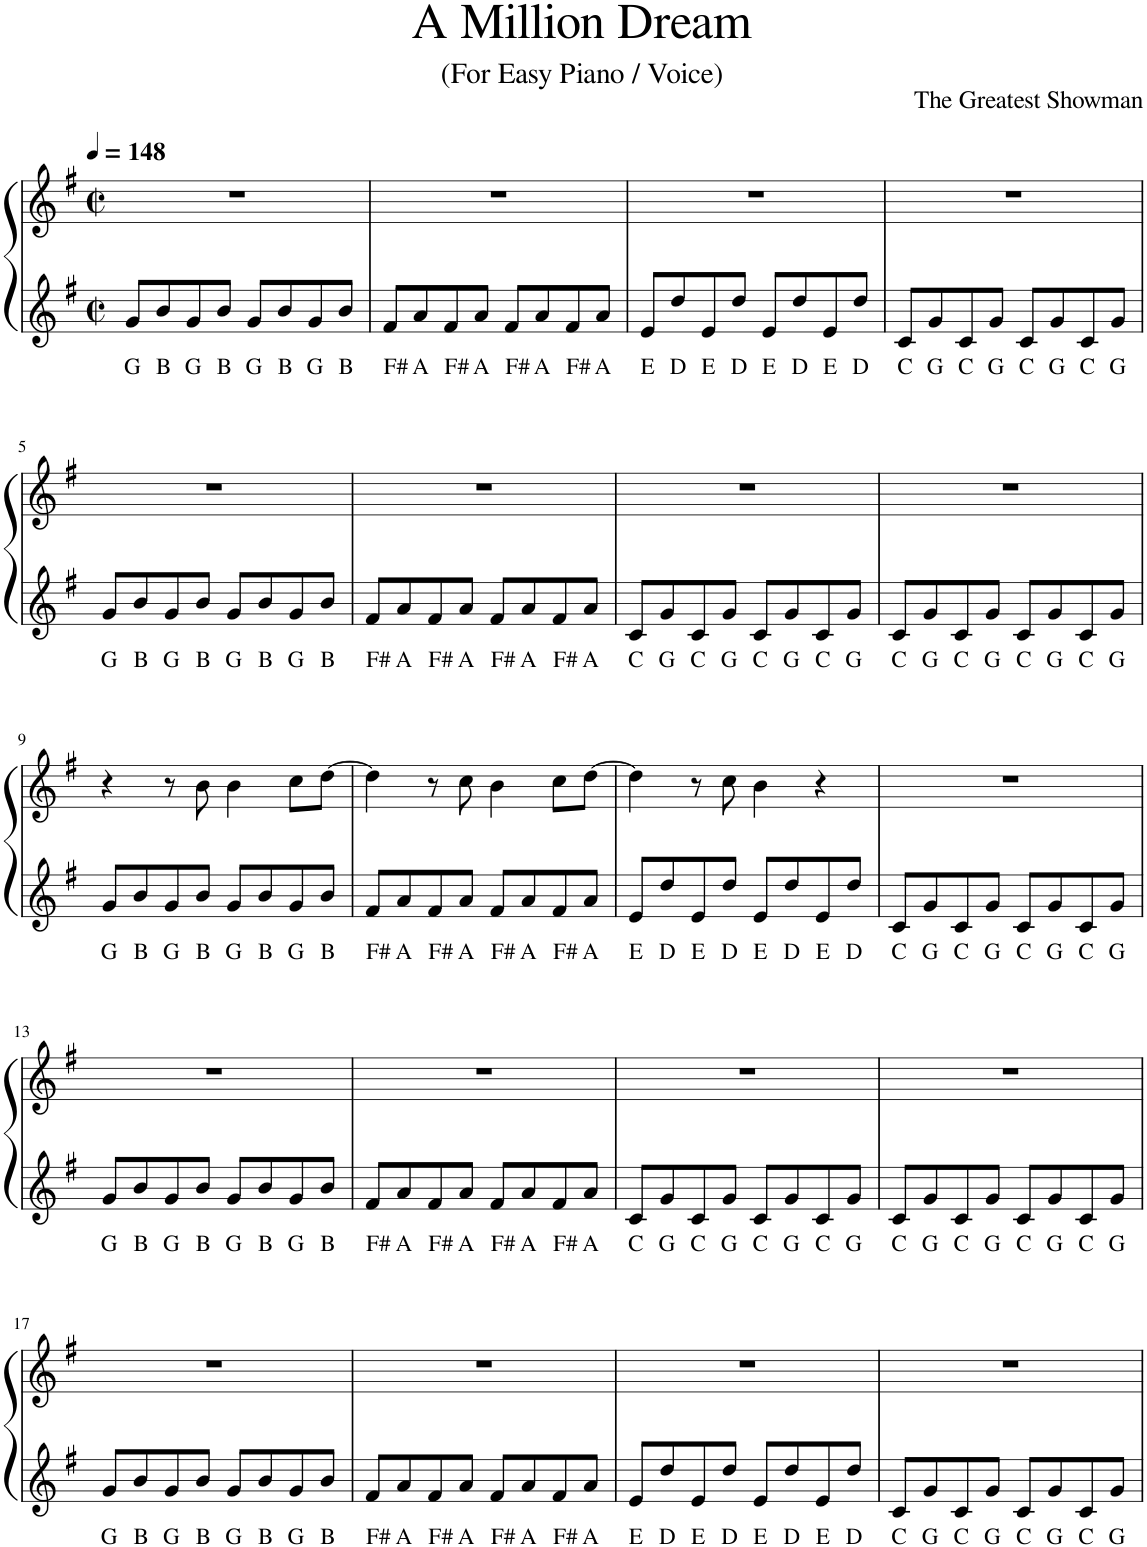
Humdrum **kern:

**kern	**text	**kern
*part1	*part1	*part1
*staff2	*staff2	*staff1
*I"Piano	*	*
*I'Pno.	*	*
*clefG2	*	*clefG2
*k[f#]	*	*k[f#]
*M2/2	*	*M2/2
*met(c|)	*	*met(c|)
*MM148	*	*MM148
=1	=1	=1
!	!LO:LY:b	!
8g/L	G	1r
!	!LO:LY:b	!
8b/	B	.
!	!LO:LY:b	!
8g/	G	.
!	!LO:LY:b	!
8b/J	B	.
!	!LO:LY:b	!
8g/L	G	.
!	!LO:LY:b	!
8b/	B	.
!	!LO:LY:b	!
8g/	G	.
!	!LO:LY:b	!
8b/J	B	.
=2	=2	=2
!	!LO:LY:b	!
8f#/L	F#	1r
!	!LO:LY:b	!
8a/	A	.
!	!LO:LY:b	!
8f#/	F#	.
!	!LO:LY:b	!
8a/J	A	.
!	!LO:LY:b	!
8f#/L	F#	.
!	!LO:LY:b	!
8a/	A	.
!	!LO:LY:b	!
8f#/	F#	.
!	!LO:LY:b	!
8a/J	A	.
=3	=3	=3
!	!LO:LY:b	!
8e/L	E	1r
!	!LO:LY:b	!
8dd/	D	.
!	!LO:LY:b	!
8e/	E	.
!	!LO:LY:b	!
8dd/J	D	.
!	!LO:LY:b	!
8e/L	E	.
!	!LO:LY:b	!
8dd/	D	.
!	!LO:LY:b	!
8e/	E	.
!	!LO:LY:b	!
8dd/J	D	.
=4	=4	=4
!	!LO:LY:b	!
8c/L	C	1r
!	!LO:LY:b	!
8g/	G	.
!	!LO:LY:b	!
8c/	C	.
!	!LO:LY:b	!
8g/J	G	.
!	!LO:LY:b	!
8c/L	C	.
!	!LO:LY:b	!
8g/	G	.
!	!LO:LY:b	!
8c/	C	.
!	!LO:LY:b	!
8g/J	G	.
!!LO:LB:g=z
=5	=5	=5
!	!LO:LY:b	!
8g/L	G	1r
!	!LO:LY:b	!
8b/	B	.
!	!LO:LY:b	!
8g/	G	.
!	!LO:LY:b	!
8b/J	B	.
!	!LO:LY:b	!
8g/L	G	.
!	!LO:LY:b	!
8b/	B	.
!	!LO:LY:b	!
8g/	G	.
!	!LO:LY:b	!
8b/J	B	.
=6	=6	=6
!	!LO:LY:b	!
8f#/L	F#	1r
!	!LO:LY:b	!
8a/	A	.
!	!LO:LY:b	!
8f#/	F#	.
!	!LO:LY:b	!
8a/J	A	.
!	!LO:LY:b	!
8f#/L	F#	.
!	!LO:LY:b	!
8a/	A	.
!	!LO:LY:b	!
8f#/	F#	.
!	!LO:LY:b	!
8a/J	A	.
=7	=7	=7
!	!LO:LY:b	!
8c/L	C	1r
!	!LO:LY:b	!
8g/	G	.
!	!LO:LY:b	!
8c/	C	.
!	!LO:LY:b	!
8g/J	G	.
!	!LO:LY:b	!
8c/L	C	.
!	!LO:LY:b	!
8g/	G	.
!	!LO:LY:b	!
8c/	C	.
!	!LO:LY:b	!
8g/J	G	.
=8	=8	=8
!	!LO:LY:b	!
8c/L	C	1r
!	!LO:LY:b	!
8g/	G	.
!	!LO:LY:b	!
8c/	C	.
!	!LO:LY:b	!
8g/J	G	.
!	!LO:LY:b	!
8c/L	C	.
!	!LO:LY:b	!
8g/	G	.
!	!LO:LY:b	!
8c/	C	.
!	!LO:LY:b	!
8g/J	G	.
!!LO:LB:g=z
=9	=9	=9
!	!LO:LY:b	!
8g/L	G	4r
!	!LO:LY:b	!
8b/	B	.
!	!LO:LY:b	!
8g/	G	8r
!	!LO:LY:b	!
8b/J	B	8b\
!	!LO:LY:b	!
8g/L	G	4b\
!	!LO:LY:b	!
8b/	B	.
!	!LO:LY:b	!
8g/	G	8cc\L
!	!LO:LY:b	!
8b/J	B	[8dd\J
=10	=10	=10
!	!LO:LY:b	!
8f#/L	F#	4dd\]
!	!LO:LY:b	!
8a/	A	.
!	!LO:LY:b	!
8f#/	F#	8r
!	!LO:LY:b	!
8a/J	A	8cc\
!	!LO:LY:b	!
8f#/L	F#	4b\
!	!LO:LY:b	!
8a/	A	.
!	!LO:LY:b	!
8f#/	F#	8cc\L
!	!LO:LY:b	!
8a/J	A	[8dd\J
=11	=11	=11
!	!LO:LY:b	!
8e/L	E	4dd\]
!	!LO:LY:b	!
8dd/	D	.
!	!LO:LY:b	!
8e/	E	8r
!	!LO:LY:b	!
8dd/J	D	8cc\
!	!LO:LY:b	!
8e/L	E	4b\
!	!LO:LY:b	!
8dd/	D	.
!	!LO:LY:b	!
8e/	E	4r
!	!LO:LY:b	!
8dd/J	D	.
=12	=12	=12
!	!LO:LY:b	!
8c/L	C	1r
!	!LO:LY:b	!
8g/	G	.
!	!LO:LY:b	!
8c/	C	.
!	!LO:LY:b	!
8g/J	G	.
!	!LO:LY:b	!
8c/L	C	.
!	!LO:LY:b	!
8g/	G	.
!	!LO:LY:b	!
8c/	C	.
!	!LO:LY:b	!
8g/J	G	.
!!LO:LB:g=z
=13	=13	=13
!	!LO:LY:b	!
8g/L	G	1r
!	!LO:LY:b	!
8b/	B	.
!	!LO:LY:b	!
8g/	G	.
!	!LO:LY:b	!
8b/J	B	.
!	!LO:LY:b	!
8g/L	G	.
!	!LO:LY:b	!
8b/	B	.
!	!LO:LY:b	!
8g/	G	.
!	!LO:LY:b	!
8b/J	B	.
=14	=14	=14
!	!LO:LY:b	!
8f#/L	F#	1r
!	!LO:LY:b	!
8a/	A	.
!	!LO:LY:b	!
8f#/	F#	.
!	!LO:LY:b	!
8a/J	A	.
!	!LO:LY:b	!
8f#/L	F#	.
!	!LO:LY:b	!
8a/	A	.
!	!LO:LY:b	!
8f#/	F#	.
!	!LO:LY:b	!
8a/J	A	.
=15	=15	=15
!	!LO:LY:b	!
8c/L	C	1r
!	!LO:LY:b	!
8g/	G	.
!	!LO:LY:b	!
8c/	C	.
!	!LO:LY:b	!
8g/J	G	.
!	!LO:LY:b	!
8c/L	C	.
!	!LO:LY:b	!
8g/	G	.
!	!LO:LY:b	!
8c/	C	.
!	!LO:LY:b	!
8g/J	G	.
=16	=16	=16
!	!LO:LY:b	!
8c/L	C	1r
!	!LO:LY:b	!
8g/	G	.
!	!LO:LY:b	!
8c/	C	.
!	!LO:LY:b	!
8g/J	G	.
!	!LO:LY:b	!
8c/L	C	.
!	!LO:LY:b	!
8g/	G	.
!	!LO:LY:b	!
8c/	C	.
!	!LO:LY:b	!
8g/J	G	.
!!LO:LB:g=z
=17	=17	=17
!	!LO:LY:b	!
8g/L	G	1r
!	!LO:LY:b	!
8b/	B	.
!	!LO:LY:b	!
8g/	G	.
!	!LO:LY:b	!
8b/J	B	.
!	!LO:LY:b	!
8g/L	G	.
!	!LO:LY:b	!
8b/	B	.
!	!LO:LY:b	!
8g/	G	.
!	!LO:LY:b	!
8b/J	B	.
=18	=18	=18
!	!LO:LY:b	!
8f#/L	F#	1r
!	!LO:LY:b	!
8a/	A	.
!	!LO:LY:b	!
8f#/	F#	.
!	!LO:LY:b	!
8a/J	A	.
!	!LO:LY:b	!
8f#/L	F#	.
!	!LO:LY:b	!
8a/	A	.
!	!LO:LY:b	!
8f#/	F#	.
!	!LO:LY:b	!
8a/J	A	.
=19	=19	=19
!	!LO:LY:b	!
8e/L	E	1r
!	!LO:LY:b	!
8dd/	D	.
!	!LO:LY:b	!
8e/	E	.
!	!LO:LY:b	!
8dd/J	D	.
!	!LO:LY:b	!
8e/L	E	.
!	!LO:LY:b	!
8dd/	D	.
!	!LO:LY:b	!
8e/	E	.
!	!LO:LY:b	!
8dd/J	D	.
=20	=20	=20
!	!LO:LY:b	!
8c/L	C	1r
!	!LO:LY:b	!
8g/	G	.
!	!LO:LY:b	!
8c/	C	.
!	!LO:LY:b	!
8g/J	G	.
!	!LO:LY:b	!
8c/L	C	.
!	!LO:LY:b	!
8g/	G	.
!	!LO:LY:b	!
8c/	C	.
!	!LO:LY:b	!
8g/J	G	.
=	=	=
*-	*-	*-
